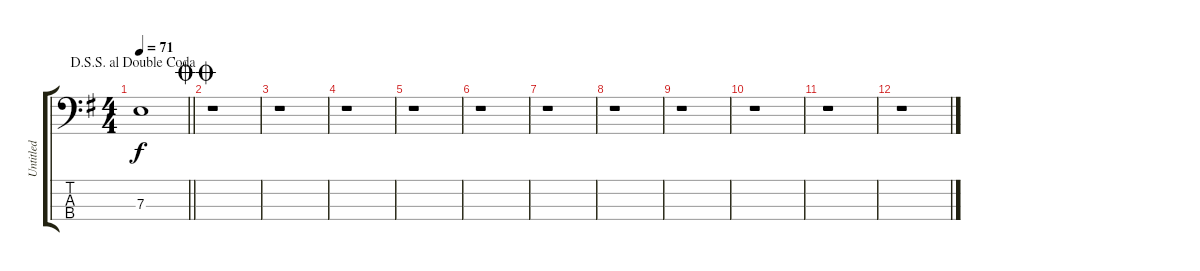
\track ("Untitled" "Untitled") {instrument electricbassfinger}
\staff {score tabs}
\tuning (G2 D2 A1 E1) {hide}
\ts (4 4)
\jump dalsegnosegnoaldoublecoda
\tempo 71
\clef f4
\barLineRight lightlight
\ks g
7.3.1{dy f} |
\jump doublecoda
r.1 |
r.1 |
r.1 |
r.1 |
r.1 |
r.1 |
r.1 |
r.1 |
r.1 |
r.1 |
r.1
